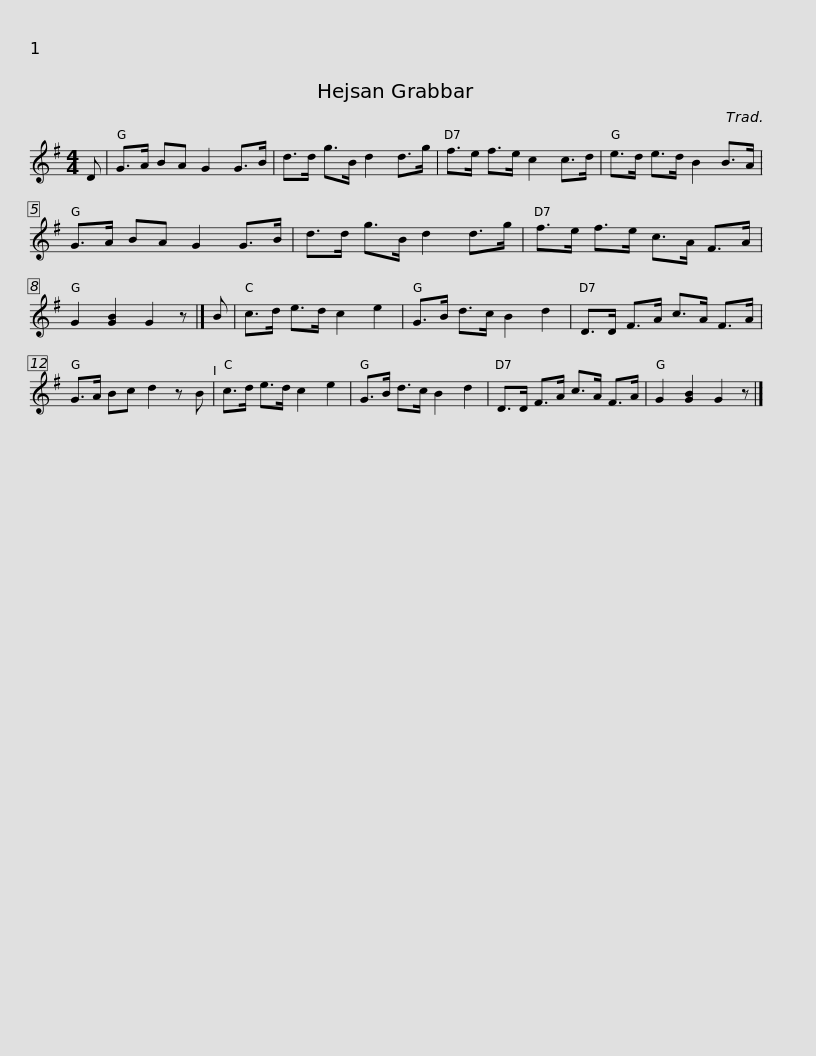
X:1
L:1/8
M:4/4
I:linebreak $
K:G
V:1 treble
V:1
 D | G>A BA G2 G>B | d>d g>B d2 d>g | f>e f>e c2 c>d | e>d e>d B2 B>A | %5
 G>A BA G2 G>B |$ d>d g>B d2 d>g | f>e f>e c>A F>A | G2 [GB]2 G2 z |] B | %10
 c>d e>d c2 e2 | G>B d>c B2 d2 |$ D>D F>A c>A F>A | G>A Bc d2 z B | c>d e>d c2 e2 | %15
 G>B d>c B2 d2 | D>D F>A c>A F>A |$ G2 [GB]2 G2 z |] %18
